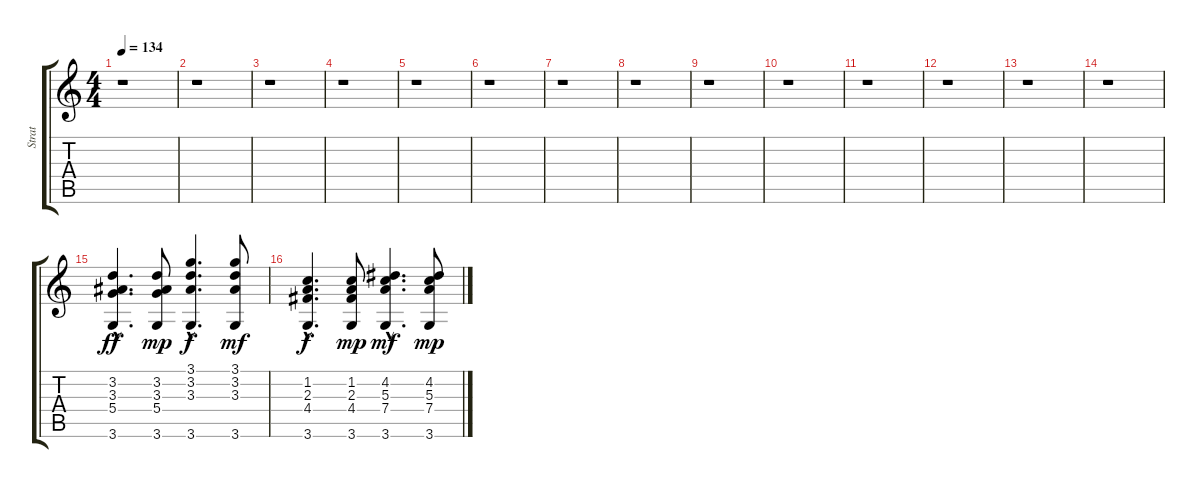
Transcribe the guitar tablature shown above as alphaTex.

\track ("Strat" "Strat") {instrument acousticguitarsteel}
\staff {score tabs}
\tuning (E4 B3 G3 D3 A2 E2) {hide}
\ts (4 4)
\tempo 134
\clef g2
\ks c
r.1{dy f} |
r.1 |
r.1 |
r.1 |
r.1 |
r.1 |
r.1 |
r.1 |
r.1 |
r.1 |
r.1 |
r.1 |
r.1 |
r.1 |
(3.2{hac} 3.3{hac} 5.4{hac} 3.6{hac}).4{d dy ff} (3.2 3.3 5.4 3.6).8{dy mp} (3.1{hac} 3.2{hac} 3.3{hac} 3.6{hac}).4{d dy f} (3.1 3.2 3.3 3.6).8{dy mf} |
(1.2{hac} 2.3{hac} 4.4{hac} 3.6{hac}).4{d dy f} (1.2 2.3 4.4 3.6).8{dy mp} (4.2{hac} 5.3{hac} 7.4{hac} 3.6{hac}).4{d dy mf} (4.2 5.3 7.4 3.6).8{dy mp}
